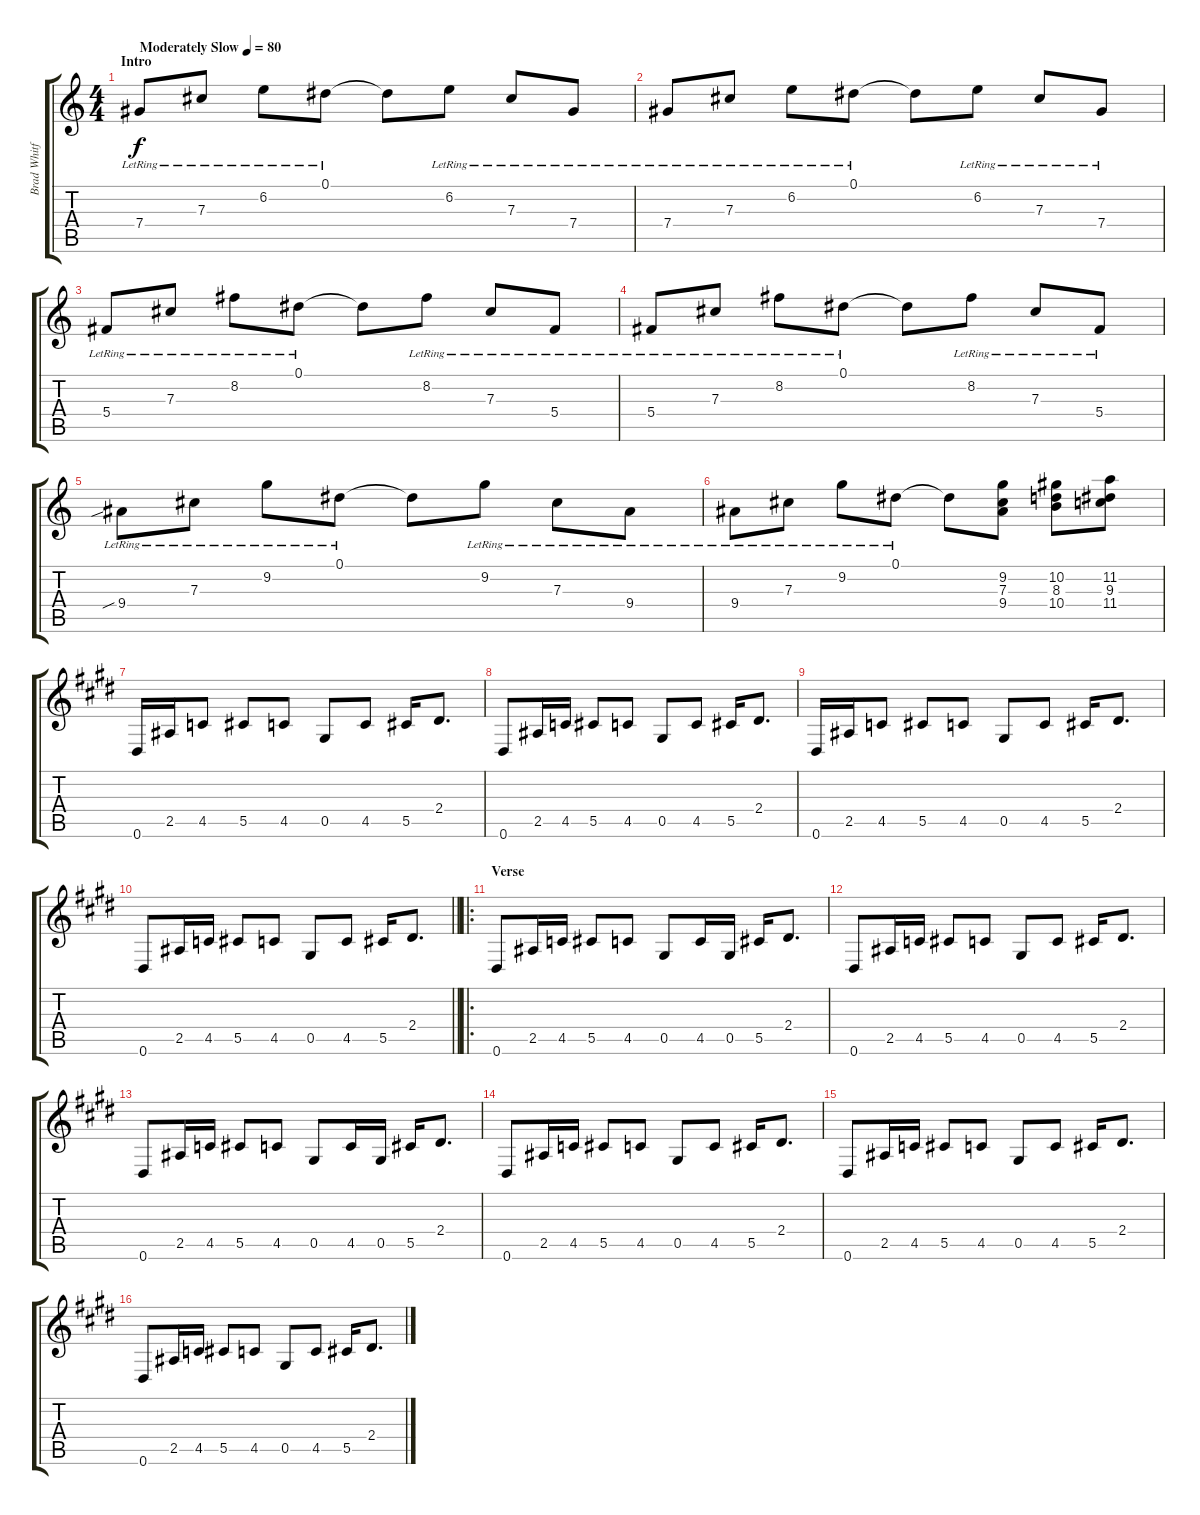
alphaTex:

\track ("Brad Whitford (Ryhthm)" "Brad Whitf") {instrument electricguitarclean}
\staff {score tabs}
\tuning (Eb4 Bb3 Gb3 Db3 Ab2 Eb2) {hide}
\ts (4 4)
\section ("" "Intro")
\tempo (80 "Moderately Slow")
\clef g2
\ks c
7.4{lr}.8{dy f instrument electricguitarclean} 7.3{lr}.8 6.2{lr}.8 0.1{lr}.8 0.1{t}.8 6.2{lr}.8 7.3{lr}.8 7.4{lr}.8 |
7.4{lr}.8 7.3{lr}.8 6.2{lr}.8 0.1{lr}.8 0.1{t}.8 6.2{lr}.8 7.3{lr}.8 7.4{lr}.8 |
5.4{lr}.8 7.3{lr}.8 8.2{lr}.8 0.1{lr}.8 0.1{t}.8 8.2{lr}.8 7.3{lr}.8 5.4{lr}.8 |
5.4{lr}.8 7.3{lr}.8 8.2{lr}.8 0.1{lr}.8 0.1{t}.8 8.2{lr}.8 7.3{lr}.8 5.4{lr}.8 |
9.4{sib lr}.8 7.3{lr}.8 9.2{lr}.8 0.1{lr}.8 0.1{t}.8 9.2{lr}.8 7.3{lr}.8 9.4{lr}.8 |
9.4{lr}.8 7.3{lr}.8 9.2{lr}.8 0.1{lr}.8 0.1{t}.8 (9.2 7.3 9.4).8 (10.2 8.3 10.4).8 (11.2 9.3 11.4).8 |
\ks e
0.6.16{volume 9 instrument distortionguitar} 2.5.16 4.5.8 5.5.8 4.5.8 0.5.8 4.5.8 5.5.16 2.4.8{d} |
0.6.8 2.5.16 4.5.16 5.5.8 4.5.8 0.5.8 4.5.8 5.5.16 2.4.8{d} |
0.6.16 2.5.16 4.5.8 5.5.8 4.5.8 0.5.8 4.5.8 5.5.16 2.4.8{d} |
\barLineRight lightlight
0.6.8 2.5.16 4.5.16 5.5.8 4.5.8 0.5.8 4.5.8 5.5.16 2.4.8{d} |
\ro
\section ("" "Verse")
0.6.8 2.5.16 4.5.16 5.5.8 4.5.8 0.5.8 4.5.16 0.5.16 5.5.16 2.4.8{d} |
0.6.8 2.5.16 4.5.16 5.5.8 4.5.8 0.5.8 4.5.8 5.5.16 2.4.8{d} |
0.6.8 2.5.16 4.5.16 5.5.8 4.5.8 0.5.8 4.5.16 0.5.16 5.5.16 2.4.8{d} |
0.6.8 2.5.16 4.5.16 5.5.8 4.5.8 0.5.8 4.5.8 5.5.16 2.4.8{d} |
0.6.8 2.5.16 4.5.16 5.5.8 4.5.8 0.5.8 4.5.8 5.5.16 2.4.8{d} |
0.6.8 2.5.16 4.5.16 5.5.8 4.5.8 0.5.8 4.5.8 5.5.16 2.4.8{d}
